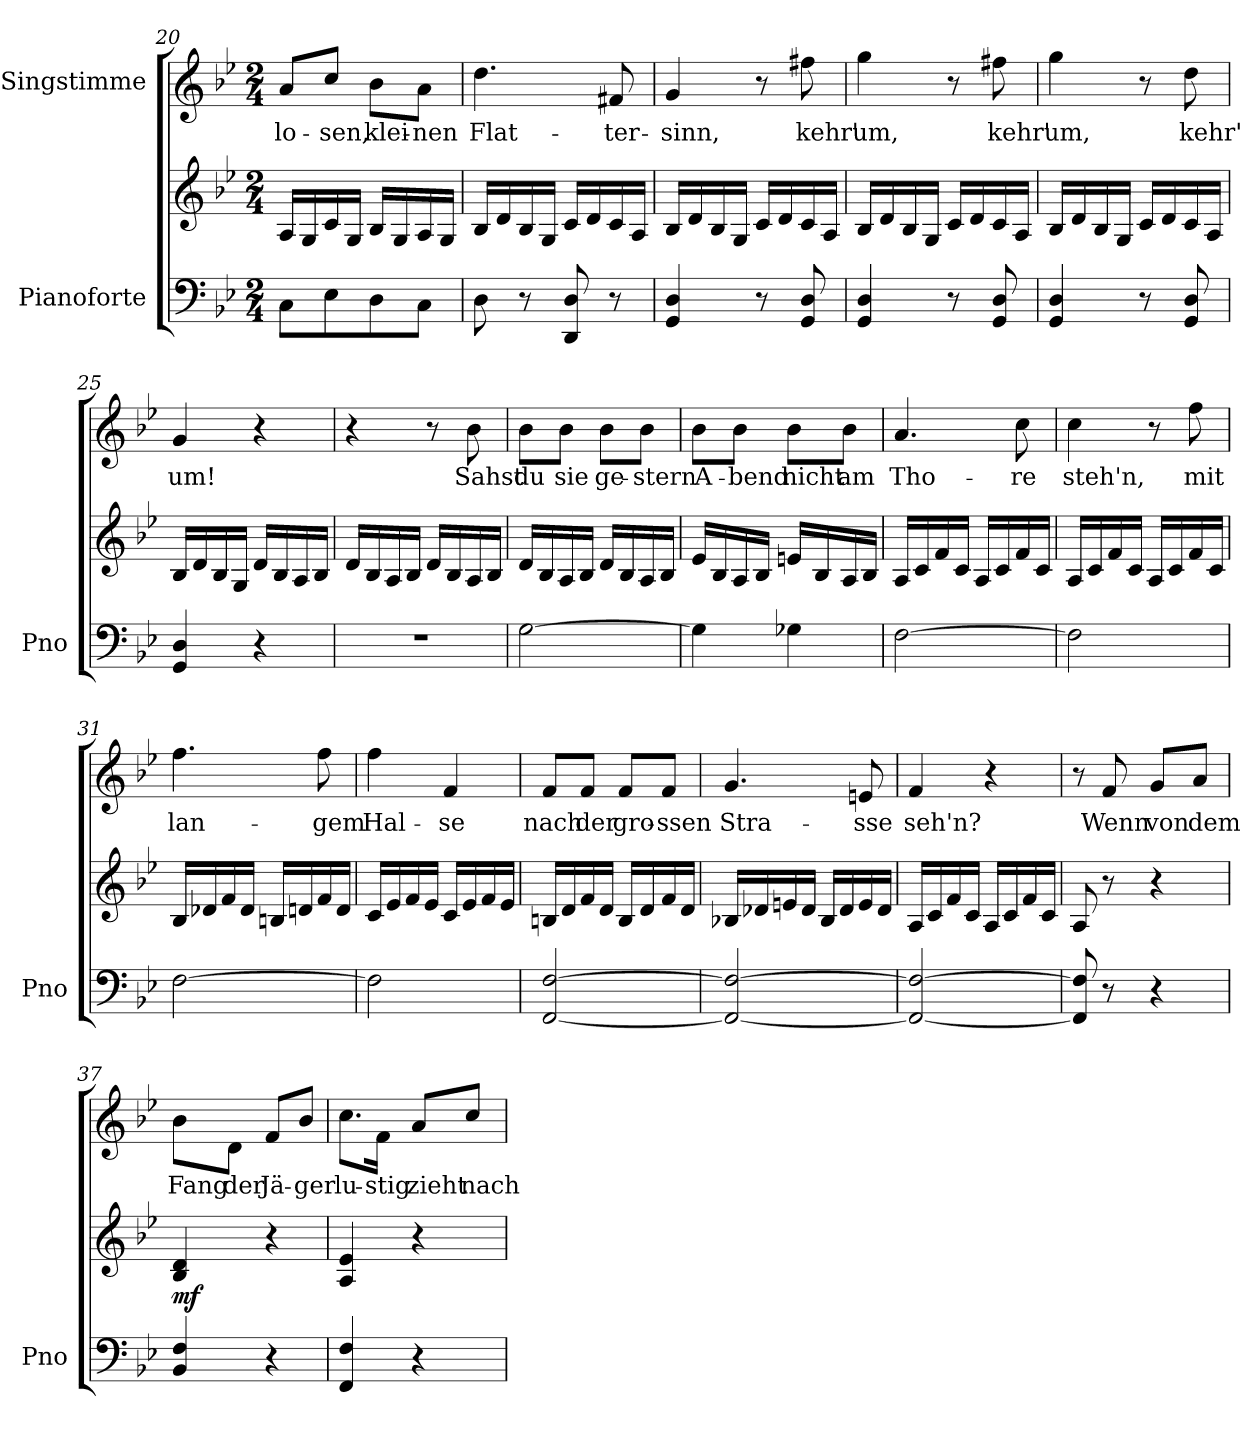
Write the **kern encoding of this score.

**kern	**kern	**dynam	**kern	**text
*part2	*part2	*part2	*part1	*part1
*staff3	*staff2	*staff2/3	*staff1	*staff1
*I"Pianoforte	*	*	*I"Singstimme	*
*I'Pno	*	*	*	*
!!LO:PB:g=z
*clefF4	*clefG2	*	*clefG2	*
*k[b-e-]	*k[b-e-]	*	*k[b-e-]	*
*M2/4	*M2/4	*	*M2/4	*
=20	=20	=20	=20	=20
!	!	!	!	!LO:LY:b
8C\L	16A/LL	.	8a/L	lo-
.	16G/	.	.	.
!	!	!	!	!LO:LY:b
8E-\	16c/	.	8cc/J	-sen,
.	16G/JJ	.	.	.
!	!	!	!	!LO:LY:b
8D\	16B-/LL	.	8b-\L	klei-
.	16G/	.	.	.
!	!	!	!	!LO:LY:b
8C\J	16A/	.	8a\J	-nen
.	16G/JJ	.	.	.
=21	=21	=21	=21	=21
!	!	!	!	!LO:LY:b
8D\	16B-/LL	.	4.dd\	Flat-
.	16d/	.	.	.
8r	16B-/	.	.	.
.	16G/JJ	.	.	.
8DD/ 8D/	16c/LL	.	.	.
.	16d/	.	.	.
!	!	!	!	!LO:LY:b
8r	16c/	.	8f#X/	-ter-
.	16A/JJ	.	.	.
=22	=22	=22	=22	=22
!	!	!	!	!LO:LY:b
4GG/ 4D/	16B-/LL	.	4g/	-sinn,
.	16d/	.	.	.
.	16B-/	.	.	.
.	16G/JJ	.	.	.
8r	16c/LL	.	8r	.
.	16d/	.	.	.
!	!	!	!	!LO:LY:b
8GG/ 8D/	16c/	.	8ff#X\	kehr'
.	16A/JJ	.	.	.
=23	=23	=23	=23	=23
!	!	!	!	!LO:LY:b
4GG/ 4D/	16B-/LL	.	4gg\	um,
.	16d/	.	.	.
.	16B-/	.	.	.
.	16G/JJ	.	.	.
8r	16c/LL	.	8r	.
.	16d/	.	.	.
!	!	!	!	!LO:LY:b
8GG/ 8D/	16c/	.	8ff#X\	kehr'
.	16A/JJ	.	.	.
=24	=24	=24	=24	=24
!	!	!	!	!LO:LY:b
4GG/ 4D/	16B-/LL	.	4gg\	um,
.	16d/	.	.	.
.	16B-/	.	.	.
.	16G/JJ	.	.	.
8r	16c/LL	.	8r	.
.	16d/	.	.	.
!	!	!	!	!LO:LY:b
8GG/ 8D/	16c/	.	8dd\	kehr'
.	16A/JJ	.	.	.
!!LO:LB:g=z
=25	=25	=25	=25	=25
!	!	!	!	!LO:LY:b
4GG/ 4D/	16B-/LL	.	4g/	um!
.	16d/	.	.	.
.	16B-/	.	.	.
.	16G/JJ	.	.	.
4r	16d/LL	.	4r	.
.	16B-/	.	.	.
.	16A/	.	.	.
.	16B-/JJ	.	.	.
=26	=26	=26	=26	=26
2r	16d/LL	.	4r	.
.	16B-/	.	.	.
.	16A/	.	.	.
.	16B-/JJ	.	.	.
.	16d/LL	.	8r	.
.	16B-/	.	.	.
!	!	!	!	!LO:LY:b
.	16A/	.	8b-\	Sahst
.	16B-/JJ	.	.	.
=27	=27	=27	=27	=27
!	!	!	!	!LO:LY:b
[2G\	16d/LL	.	8b-\L	du
.	16B-/	.	.	.
!	!	!	!	!LO:LY:b
.	16A/	.	8b-\J	sie
.	16B-/JJ	.	.	.
!	!	!	!	!LO:LY:b
.	16d/LL	.	8b-\L	ge-
.	16B-/	.	.	.
!	!	!	!	!LO:LY:b
.	16A/	.	8b-\J	-stern
.	16B-/JJ	.	.	.
=28	=28	=28	=28	=28
!	!	!	!	!LO:LY:b
4G\]	16e-/LL	.	8b-\L	A-
.	16B-/	.	.	.
!	!	!	!	!LO:LY:b
.	16A/	.	8b-\J	-bend
.	16B-/JJ	.	.	.
!	!	!	!	!LO:LY:b
4G-X\	16en/LL	.	8b-\L	nicht
.	16B-/	.	.	.
!	!	!	!	!LO:LY:b
.	16A/	.	8b-\J	am
.	16B-/JJ	.	.	.
=29	=29	=29	=29	=29
!	!	!	!	!LO:LY:b
[2F\	16A/LL	.	4.a/	Tho-
.	16c/	.	.	.
.	16f/	.	.	.
.	16c/JJ	.	.	.
.	16A/LL	.	.	.
.	16c/	.	.	.
!	!	!	!	!LO:LY:b
.	16f/	.	8cc\	-re
.	16c/JJ	.	.	.
!!LO:LB:g=z
=30	=30	=30	=30	=30
!	!	!	!	!LO:LY:b
2F\]	16A/LL	.	4cc\	steh'n,
.	16c/	.	.	.
.	16f/	.	.	.
.	16c/JJ	.	.	.
.	16A/LL	.	8r	.
.	16c/	.	.	.
!	!	!	!	!LO:LY:b
.	16f/	.	8ff\	mit
.	16c/JJ	.	.	.
=31	=31	=31	=31	=31
!	!	!	!	!LO:LY:b
[2F\	16B-/LL	.	4.ff\	lan-
.	16d-X/	.	.	.
.	16f/	.	.	.
.	16d-/JJ	.	.	.
.	16Bn/LL	.	.	.
.	16dn/	.	.	.
!	!	!	!	!LO:LY:b
.	16f/	.	8ff\	-gem
.	16d/JJ	.	.	.
=32	=32	=32	=32	=32
!	!	!	!	!LO:LY:b
2F\]	16c/LL	.	4ff\	Hal-
.	16e-/	.	.	.
.	16f/	.	.	.
.	16e-/JJ	.	.	.
!	!	!	!	!LO:LY:b
.	16c/LL	.	4f/	-se
.	16e-/	.	.	.
.	16f/	.	.	.
.	16e-/JJ	.	.	.
=33	=33	=33	=33	=33
!	!	!	!	!LO:LY:b
[2FF/ [2F/	16Bn/LL	.	8f/L	nach
.	16d/	.	.	.
!	!	!	!	!LO:LY:b
.	16f/	.	8f/J	der
.	16d/JJ	.	.	.
!	!	!	!	!LO:LY:b
.	16B/LL	.	8f/L	gro-
.	16d/	.	.	.
!	!	!	!	!LO:LY:b
.	16f/	.	8f/J	-ssen
.	16d/JJ	.	.	.
=34	=34	=34	=34	=34
!	!	!	!	!LO:LY:b
2FF/_ 2F/_	16B-X/LL	.	4.g/	Stra-
.	16d-X/	.	.	.
.	16en/	.	.	.
.	16d-/JJ	.	.	.
.	16B-/LL	.	.	.
.	16d-/	.	.	.
!	!	!	!	!LO:LY:b
.	16e/	.	8en/	-sse
.	16d-/JJ	.	.	.
!!LO:LB:g=z
=35	=35	=35	=35	=35
!	!	!	!	!LO:LY:b
2FF/_ 2F/_	16A/LL	.	4f/	seh'n?
.	16c/	.	.	.
.	16f/	.	.	.
.	16c/JJ	.	.	.
.	16A/LL	.	4r	.
.	16c/	.	.	.
.	16f/	.	.	.
.	16c/JJ	.	.	.
=36	=36	=36	=36	=36
*	*	*	*MM140	*
8FF/] 8F/]	8A/	.	8r	.
!	!	!	!	!LO:LY:b
8r	8r	.	8f/	Wenn
!	!	!	!	!LO:LY:b
4r	4r	.	8g/L	von
!	!	!	!	!LO:LY:b
.	.	.	8a/J	dem
=37	=37	=37	=37	=37
!	!	!LO:DY:a=2	!	!LO:LY:b
4BB-/ 4F/	4B-/ 4d/	mf	8b-\L	Fang
!	!	!	!	!LO:LY:b
.	.	.	8d\J	der
!	!	!	!	!LO:LY:b
4r	4r	.	8f/L	Jä-
!	!	!	!	!LO:LY:b
.	.	.	8b-/J	-ger
=38	=38	=38	=38	=38
!	!	!	!	!LO:LY:b
4FF/ 4F/	4A/ 4e-/	.	8.cc\L	lu-
!	!	!	!	!LO:LY:b
.	.	.	16f\Jk	-stig
!	!	!	!	!LO:LY:b
4r	4r	.	8a/L	zieht
!	!	!	!	!LO:LY:b
.	.	.	8cc/J	nach
=	=	=	=	=
*-	*-	*-	*-	*-
